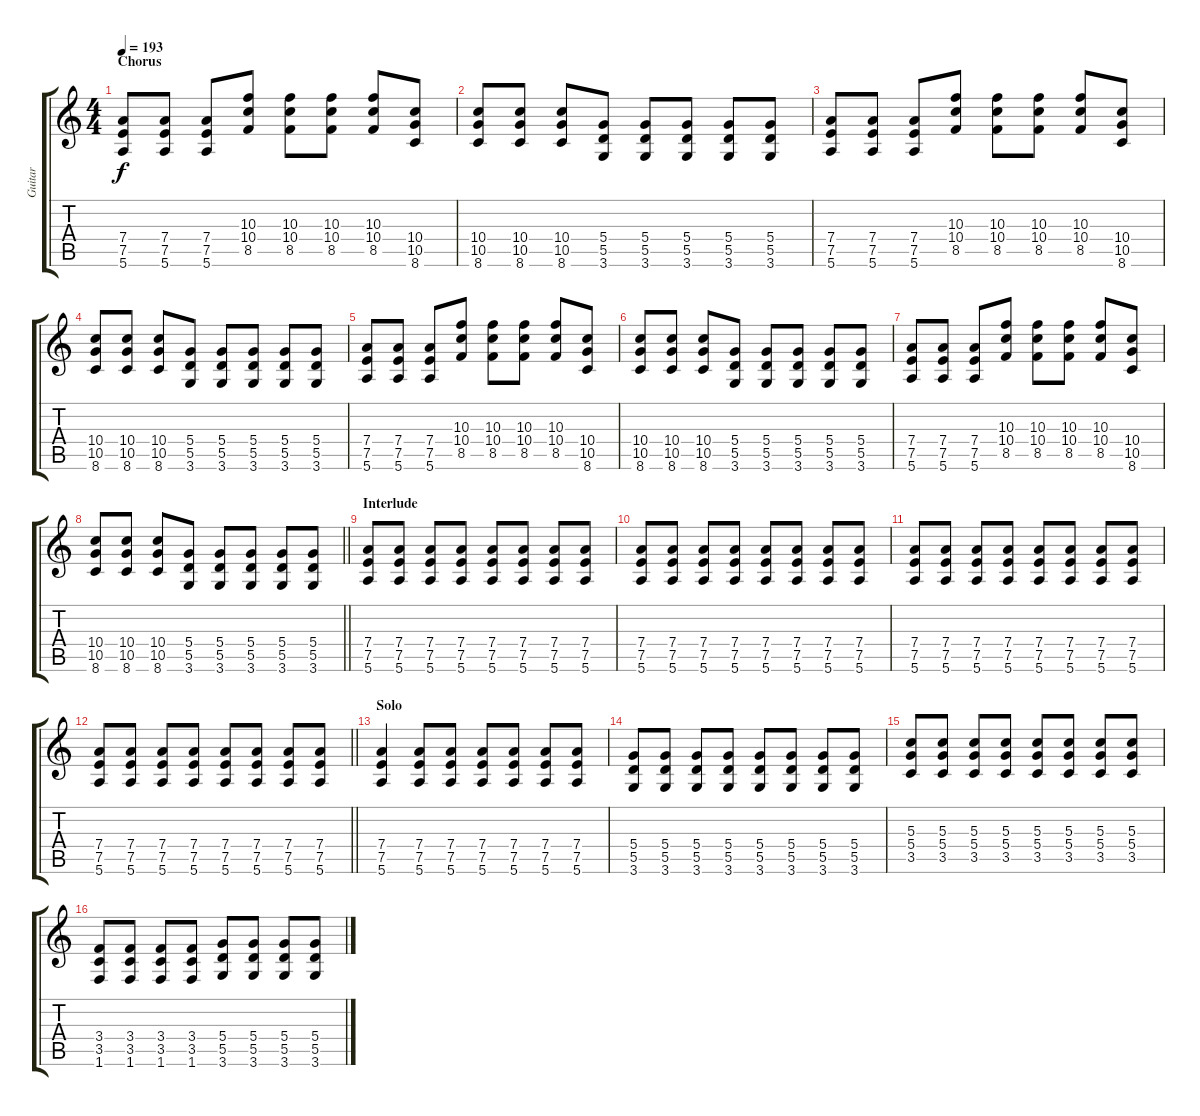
\track ("Guitar" "Guitar") {instrument distortionguitar}
\staff {score tabs}
\tuning (E4 B3 G3 D3 A2 E2) {hide}
\ts (4 4)
\section ("" "Chorus")
\tempo 193
\clef g2
\ks c
(7.4 7.5 5.6).8{dy f} (7.4 7.5 5.6).8 (7.4 7.5 5.6).8 (10.3 10.4 8.5).8 (10.3 10.4 8.5).8 (10.3 10.4 8.5).8 (10.3 10.4 8.5).8 (10.4 10.5 8.6).8 |
(10.4 10.5 8.6).8 (10.4 10.5 8.6).8 (10.4 10.5 8.6).8 (5.4 5.5 3.6).8 (5.4 5.5 3.6).8 (5.4 5.5 3.6).8 (5.4 5.5 3.6).8 (5.4 5.5 3.6).8 |
(7.4 7.5 5.6).8 (7.4 7.5 5.6).8 (7.4 7.5 5.6).8 (10.3 10.4 8.5).8 (10.3 10.4 8.5).8 (10.3 10.4 8.5).8 (10.3 10.4 8.5).8 (10.4 10.5 8.6).8 |
(10.4 10.5 8.6).8 (10.4 10.5 8.6).8 (10.4 10.5 8.6).8 (5.4 5.5 3.6).8 (5.4 5.5 3.6).8 (5.4 5.5 3.6).8 (5.4 5.5 3.6).8 (5.4 5.5 3.6).8 |
(7.4 7.5 5.6).8 (7.4 7.5 5.6).8 (7.4 7.5 5.6).8 (10.3 10.4 8.5).8 (10.3 10.4 8.5).8 (10.3 10.4 8.5).8 (10.3 10.4 8.5).8 (10.4 10.5 8.6).8 |
(10.4 10.5 8.6).8 (10.4 10.5 8.6).8 (10.4 10.5 8.6).8 (5.4 5.5 3.6).8 (5.4 5.5 3.6).8 (5.4 5.5 3.6).8 (5.4 5.5 3.6).8 (5.4 5.5 3.6).8 |
(7.4 7.5 5.6).8 (7.4 7.5 5.6).8 (7.4 7.5 5.6).8 (10.3 10.4 8.5).8 (10.3 10.4 8.5).8 (10.3 10.4 8.5).8 (10.3 10.4 8.5).8 (10.4 10.5 8.6).8 |
\barLineRight lightlight
(10.4 10.5 8.6).8 (10.4 10.5 8.6).8 (10.4 10.5 8.6).8 (5.4 5.5 3.6).8 (5.4 5.5 3.6).8 (5.4 5.5 3.6).8 (5.4 5.5 3.6).8 (5.4 5.5 3.6).8 |
\section ("" "Interlude")
(7.4 7.5 5.6).8 (7.4 7.5 5.6).8 (7.4 7.5 5.6).8 (7.4 7.5 5.6).8 (7.4 7.5 5.6).8 (7.4 7.5 5.6).8 (7.4 7.5 5.6).8 (7.4 7.5 5.6).8 |
(7.4 7.5 5.6).8 (7.4 7.5 5.6).8 (7.4 7.5 5.6).8 (7.4 7.5 5.6).8 (7.4 7.5 5.6).8 (7.4 7.5 5.6).8 (7.4 7.5 5.6).8 (7.4 7.5 5.6).8 |
(7.4 7.5 5.6).8 (7.4 7.5 5.6).8 (7.4 7.5 5.6).8 (7.4 7.5 5.6).8 (7.4 7.5 5.6).8 (7.4 7.5 5.6).8 (7.4 7.5 5.6).8 (7.4 7.5 5.6).8 |
\barLineRight lightlight
(7.4 7.5 5.6).8 (7.4 7.5 5.6).8 (7.4 7.5 5.6).8 (7.4 7.5 5.6).8 (7.4 7.5 5.6).8 (7.4 7.5 5.6).8 (7.4 7.5 5.6).8 (7.4 7.5 5.6).8 |
\section ("" "Solo")
(7.4 7.5 5.6).4 (7.4 7.5 5.6).8 (7.4 7.5 5.6).8 (7.4 7.5 5.6).8 (7.4 7.5 5.6).8 (7.4 7.5 5.6).8 (7.4 7.5 5.6).8 |
(5.4 5.5 3.6).8 (5.4 5.5 3.6).8 (5.4 5.5 3.6).8 (5.4 5.5 3.6).8 (5.4 5.5 3.6).8 (5.4 5.5 3.6).8 (5.4 5.5 3.6).8 (5.4 5.5 3.6).8 |
(5.3 5.4 3.5).8 (5.3 5.4 3.5).8 (5.3 5.4 3.5).8 (5.3 5.4 3.5).8 (5.3 5.4 3.5).8 (5.3 5.4 3.5).8 (5.3 5.4 3.5).8 (5.3 5.4 3.5).8 |
(3.4 3.5 1.6).8 (3.4 3.5 1.6).8 (3.4 3.5 1.6).8 (3.4 3.5 1.6).8 (5.4 5.5 3.6).8 (5.4 5.5 3.6).8 (5.4 5.5 3.6).8 (5.4 5.5 3.6).8
